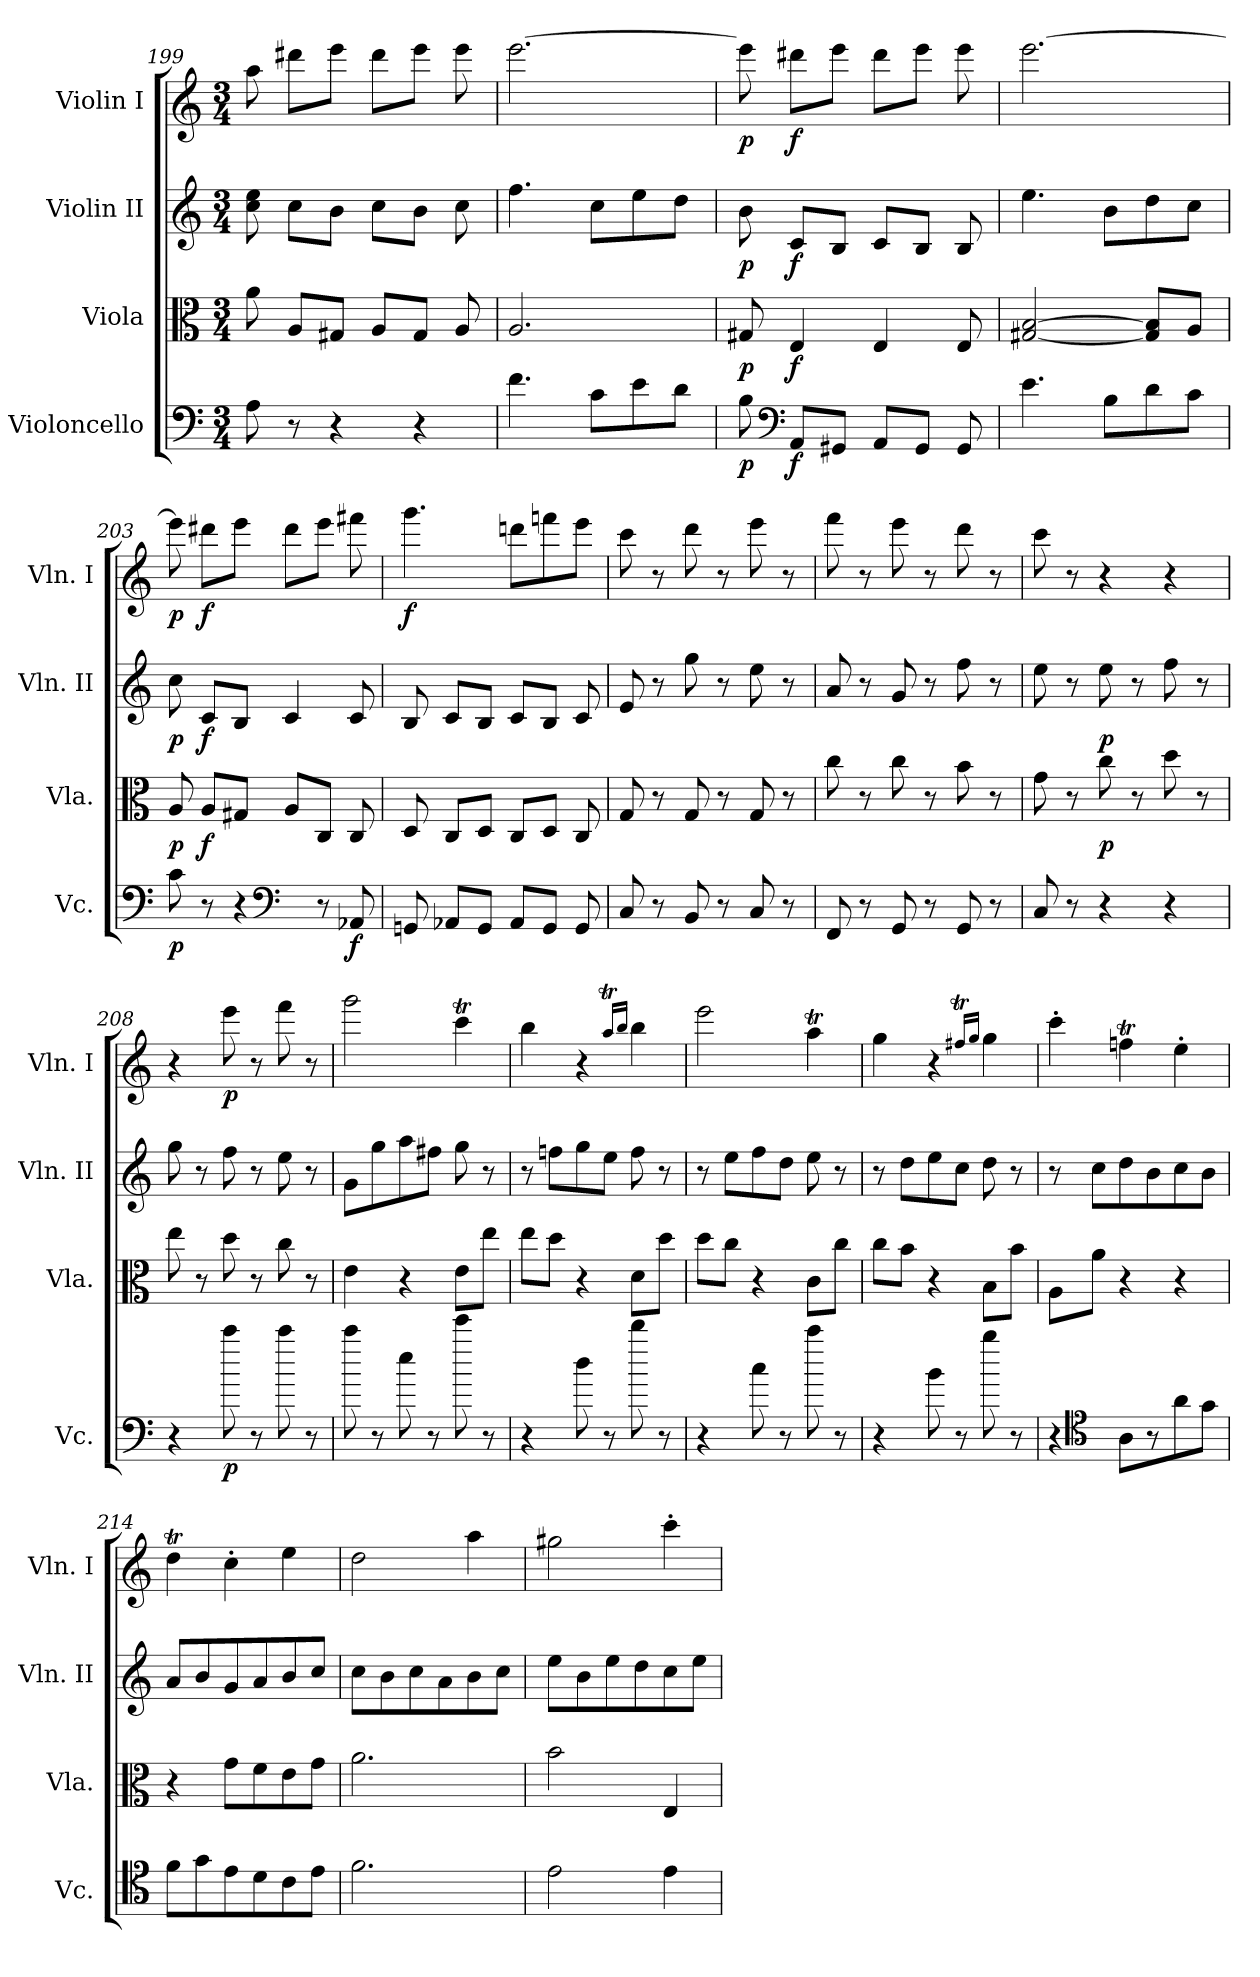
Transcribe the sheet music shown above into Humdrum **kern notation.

**kern	**dynam	**kern	**dynam	**kern	**dynam	**kern	**dynam
*part4	*part4	*part3	*part3	*part2	*part2	*part1	*part1
*staff4	*staff4	*staff3	*staff3	*staff2	*staff2	*staff1	*staff1
*I"Violoncello	*	*I"Viola	*	*I"Violin II	*	*I"Violin I	*
*I'Vc.	*	*I'Vla.	*	*I'Vln. II	*	*I'Vln. I	*
*clefF4	*	*clefC3	*	*clefG2	*	*clefG2	*
*k[]	*	*k[]	*	*k[]	*	*k[]	*
*M3/4	*	*M3/4	*	*M3/4	*	*M3/4	*
=199	=199	=199	=199	=199	=199	=199	=199
8A\	.	8a\	.	8cc\ 8ee\	.	8aa\	.
8r	.	8A/L	.	8cc\L	.	8ddd#X\L	.
4r	.	8G#X/J	.	8b\J	.	8eee\J	.
.	.	8A/L	.	8cc\L	.	8ddd#\L	.
4r	.	8G#/J	.	8b\J	.	8eee\J	.
.	.	8A/	.	8cc\	.	8eee\	.
=200	=200	=200	=200	=200	=200	=200	=200
4.f\	.	2.A/	.	4.ff\	.	[2.eee\	.
8c\L	.	.	.	8cc\L	.	.	.
8e\	.	.	.	8ee\	.	.	.
8d\J	.	.	.	8dd\J	.	.	.
=201	=201	=201	=201	=201	=201	=201	=201
!	!LO:DY:b	!	!LO:DY:b	!	!LO:DY:b	!	!LO:DY:b
8B\	p	8G#X/	p	8b\	p	8eee\]	p
*clefF4	*	*	*	*	*	*	*
!	!LO:DY:b	!	!LO:DY:b	!	!LO:DY:b	!	!LO:DY:b
8AA/L	f	4E/	f	8c/L	f	8ddd#X\L	f
8GG#X/J	.	.	.	8B/J	.	8eee\J	.
8AA/L	.	4E/	.	8c/L	.	8ddd#\L	.
8GG#/J	.	.	.	8B/J	.	8eee\J	.
8GG#/	.	8E/	.	8B/	.	8eee\	.
=202	=202	=202	=202	=202	=202	=202	=202
4.e\	.	[2G#X/ [2B/	.	4.ee\	.	[2.eee\	.
8B\L	.	.	.	8b\L	.	.	.
8d\	.	8G#/] 8B/]L	.	8dd\	.	.	.
8c\J	.	8A/J	.	8cc\J	.	.	.
=203	=203	=203	=203	=203	=203	=203	=203
!	!LO:DY:b	!	!LO:DY:b	!	!LO:DY:b	!	!LO:DY:b
8c\	p	8A/	p	8cc\	p	8eee\]	p
!	!	!	!LO:DY:b	!	!LO:DY:b	!	!LO:DY:b
8r	.	8A/L	f	8c/L	f	8ddd#X\L	f
4r	.	8G#X/J	.	8B/J	.	8eee\J	.
*clefF4	*	*	*	*	*	*	*
.	.	8A/L	.	4c/	.	8ddd#\L	.
8r	.	8C/J	.	.	.	8eee\J	.
!	!LO:DY:b	!	!	!	!	!	!
8AA-X/	f	8C/	.	8c/	.	8fff#X\	.
=204	=204	=204	=204	=204	=204	=204	=204
!	!	!	!	!	!	!	!LO:DY:b
8GGn/	.	8D/	.	8B/	.	4.ggg\	f
8AA-X/L	.	8C/L	.	8c/L	.	.	.
8GG/J	.	8D/J	.	8B/J	.	.	.
8AA-/L	.	8C/L	.	8c/L	.	8dddn\L	.
8GG/J	.	8D/J	.	8B/J	.	8fffn\	.
8GG/	.	8C/	.	8c/	.	8eee\J	.
=205	=205	=205	=205	=205	=205	=205	=205
8C/	.	8G/	.	8e/	.	8ccc\	.
8r	.	8r	.	8r	.	8r	.
8BB/	.	8G/	.	8gg\	.	8ddd\	.
8r	.	8r	.	8r	.	8r	.
8C/	.	8G/	.	8ee\	.	8eee\	.
8r	.	8r	.	8r	.	8r	.
=206	=206	=206	=206	=206	=206	=206	=206
8FF/	.	8cc\	.	8a/	.	8fff\	.
8r	.	8r	.	8r	.	8r	.
8GG/	.	8cc\	.	8g/	.	8eee\	.
8r	.	8r	.	8r	.	8r	.
8GG/	.	8b\	.	8ff\	.	8ddd\	.
8r	.	8r	.	8r	.	8r	.
=207	=207	=207	=207	=207	=207	=207	=207
8C/	.	8g\	.	8ee\	.	8ccc\	.
8r	.	8r	.	8r	.	8r	.
!	!	!	!LO:DY:b	!	!LO:DY:b	!	!
4r	.	8cc\	p	8ee\	p	4r	.
.	.	8r	.	8r	.	.	.
4r	.	8dd\	.	8ff\	.	4r	.
.	.	8r	.	8r	.	.	.
=208	=208	=208	=208	=208	=208	=208	=208
4r	.	8ee\	.	8gg\	.	4r	.
.	.	8r	.	8r	.	.	.
!	!LO:DY:b	!	!	!	!	!	!LO:DY:b
8ccc\	p	8dd\	.	8ff\	.	8eee\	p
8r	.	8r	.	8r	.	8r	.
8ccc\	.	8cc\	.	8ee\	.	8fff\	.
8r	.	8r	.	8r	.	8r	.
=209	=209	=209	=209	=209	=209	=209	=209
8ccc\	.	4e\	.	8g\L	.	2ggg\	.
8r	.	.	.	8gg\	.	.	.
8ee\	.	4r	.	8aa\	.	.	.
8r	.	.	.	8ff#X\J	.	.	.
8eee\	.	8e\L	.	8gg\	.	4cccT\	.
8r	.	8ee\J	.	8r	.	.	.
=210	=210	=210	=210	=210	=210	=210	=210
4r	.	8ee\L	.	8r	.	4bb\	.
.	.	8dd\J	.	8ffn\L	.	.	.
8dd\	.	4r	.	8gg\	.	4r	.
8r	.	.	.	8ee\J	.	.	.
.	.	.	.	.	.	16qaaT/LL	.
.	.	.	.	.	.	16qbb/JJ	.
8ddd\	.	8d\L	.	8ff\	.	4bb\	.
8r	.	8dd\J	.	8r	.	.	.
=211	=211	=211	=211	=211	=211	=211	=211
4r	.	8dd\L	.	8r	.	2eee\	.
.	.	8cc\J	.	8ee\L	.	.	.
8cc\	.	4r	.	8ff\	.	.	.
8r	.	.	.	8dd\J	.	.	.
8ccc\	.	8c\L	.	8ee\	.	4aaT\	.
8r	.	8cc\J	.	8r	.	.	.
=212	=212	=212	=212	=212	=212	=212	=212
4r	.	8cc\L	.	8r	.	4gg\	.
.	.	8b\J	.	8dd\L	.	.	.
8b\	.	4r	.	8ee\	.	4r	.
8r	.	.	.	8cc\J	.	.	.
.	.	.	.	.	.	16qff#Xt/LL	.
.	.	.	.	.	.	16qgg/JJ	.
8bb\	.	8B\L	.	8dd\	.	4gg\	.
8r	.	8b\J	.	8r	.	.	.
=213	=213	=213	=213	=213	=213	=213	=213
4r	.	8A\L	.	8r	.	4ccc'\	.
*clefC4	*	*	*	*	*	*	*
.	.	8a\J	.	8cc\L	.	.	.
8A\L	.	4r	.	8dd\	.	4ffnT\	.
8r	.	.	.	8b\	.	.	.
8a\	.	4r	.	8cc\	.	4ee'\	.
8g\J	.	.	.	8b\J	.	.	.
=214	=214	=214	=214	=214	=214	=214	=214
8f\L	.	4r	.	8a/L	.	4ddT\	.
8g\	.	.	.	8b/	.	.	.
8e\	.	8g\L	.	8g/	.	4cc'\	.
8d\	.	8f\	.	8a/	.	.	.
8c\	.	8e\	.	8b/	.	4ee\	.
8e\J	.	8g\J	.	8cc/J	.	.	.
=215	=215	=215	=215	=215	=215	=215	=215
2.f\	.	2.a\	.	8cc\L	.	2dd\	.
.	.	.	.	8b\	.	.	.
.	.	.	.	8cc\	.	.	.
.	.	.	.	8a\	.	.	.
.	.	.	.	8b\	.	4aa\	.
.	.	.	.	8cc\J	.	.	.
=216	=216	=216	=216	=216	=216	=216	=216
2e\	.	2b\	.	8ee\L	.	2gg#X\	.
.	.	.	.	8b\	.	.	.
.	.	.	.	8ee\	.	.	.
.	.	.	.	8dd\	.	.	.
4e\	.	4E/	.	8cc\	.	4ccc'\	.
.	.	.	.	8ee\J	.	.	.
=	=	=	=	=	=	=	=
*-	*-	*-	*-	*-	*-	*-	*-
